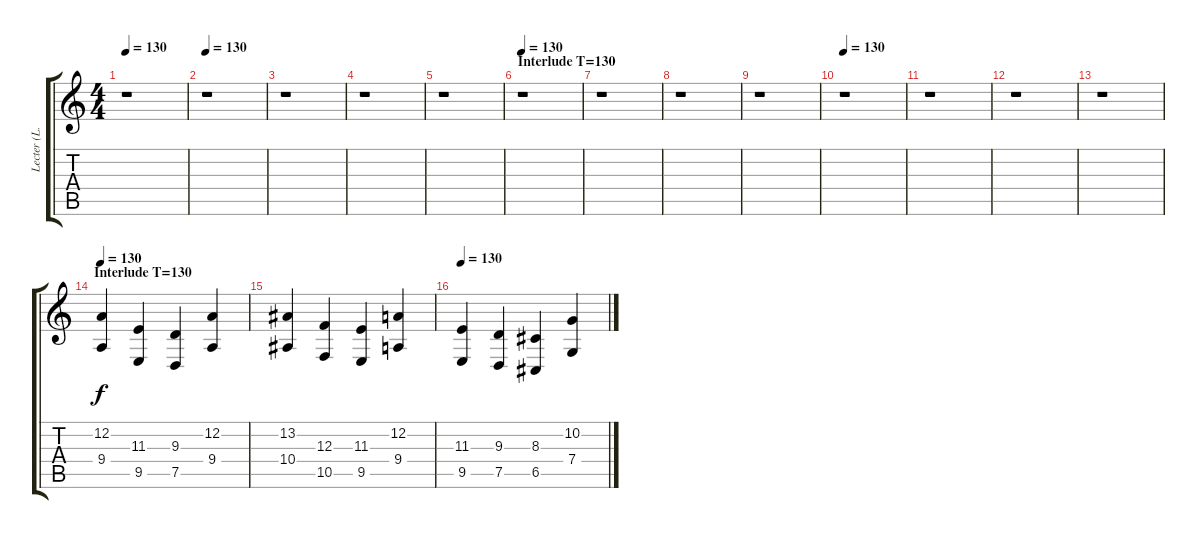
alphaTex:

\track ("Lecter (L.H.)" "Lecter (L.") {instrument stringensemble1}
\staff {score tabs}
\tuning (D4 A3 F3 C3 G2 D2) {hide}
\ts (4 4)
\tempo 130
\clef g2
\ks c
r.1{dy f} |
\tempo 130
r.1 |
r.1 |
r.1 |
r.1 |
\section ("" "Interlude T=130")
\tempo 130
r.1 |
r.1 |
r.1 |
r.1 |
\tempo 130
r.1 |
r.1 |
r.1 |
r.1 |
\section ("" "Interlude T=130")
\tempo 130
(12.2 9.4).4 (11.3 9.5).4 (9.3 7.5).4 (12.2 9.4).4 |
(13.2 10.4).4 (12.3 10.5).4 (11.3 9.5).4 (12.2 9.4).4 |
\tempo 130
(11.3 9.5).4 (9.3 7.5).4 (8.3 6.5).4 (10.2 7.4).4
